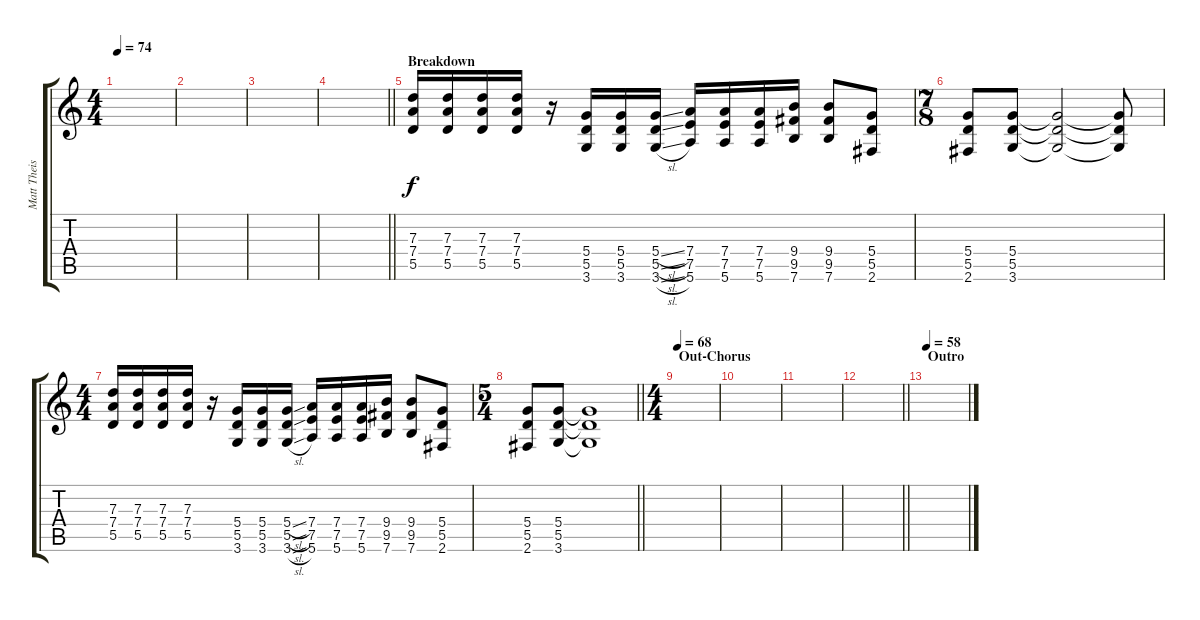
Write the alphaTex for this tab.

\track ("Matt Theissen - Electric Guitar" "Matt Theis") {instrument distortionguitar}
\staff {score tabs}
\tuning (E4 B3 G3 D3 A2 E2) {hide}
\ts (4 4)
\tempo 74
\clef g2
\ks c
|
|
|
\barLineRight lightlight
|
\section ("" "Breakdown")
(7.3 7.4 5.5).16 (7.3 7.4 5.5).16 (7.3 7.4 5.5).16 (7.3 7.4 5.5).16 r.16 (5.4 5.5 3.6).16 (5.4 5.5 3.6).16 (5.4{sl} 5.5{sl} 3.6{sl}).16 (7.4 7.5 5.6).16 (7.4 7.5 5.6).16 (7.4 7.5 5.6).16 (9.4 9.5 7.6).16 (9.4 9.5 7.6).8 (5.4 5.5 2.6).8 |
\ts (7 8)
(5.4 5.5 2.6).8 (5.4 5.5 3.6).8 (5.4{t} 5.5{t} 3.6{t}).2 (5.4{t} 5.5{t} 3.6{t}).8 |
\ts (4 4)
(7.3 7.4 5.5).16 (7.3 7.4 5.5).16 (7.3 7.4 5.5).16 (7.3 7.4 5.5).16 r.16 (5.4 5.5 3.6).16 (5.4 5.5 3.6).16 (5.4{sl} 5.5{sl} 3.6{sl}).16 (7.4 7.5 5.6).16 (7.4 7.5 5.6).16 (7.4 7.5 5.6).16 (9.4 9.5 7.6).16 (9.4 9.5 7.6).8 (5.4 5.5 2.6).8 |
\ts (5 4)
\barLineRight lightlight
(5.4 5.5 2.6).8 (5.4 5.5 3.6).8 (5.4{t} 5.5{t} 3.6{t}).1 |
\ts (4 4)
\section ("" "Out-Chorus")
\tempo 68
|
|
|
\barLineRight lightlight
|
\section ("" "Outro")
\tempo 58
